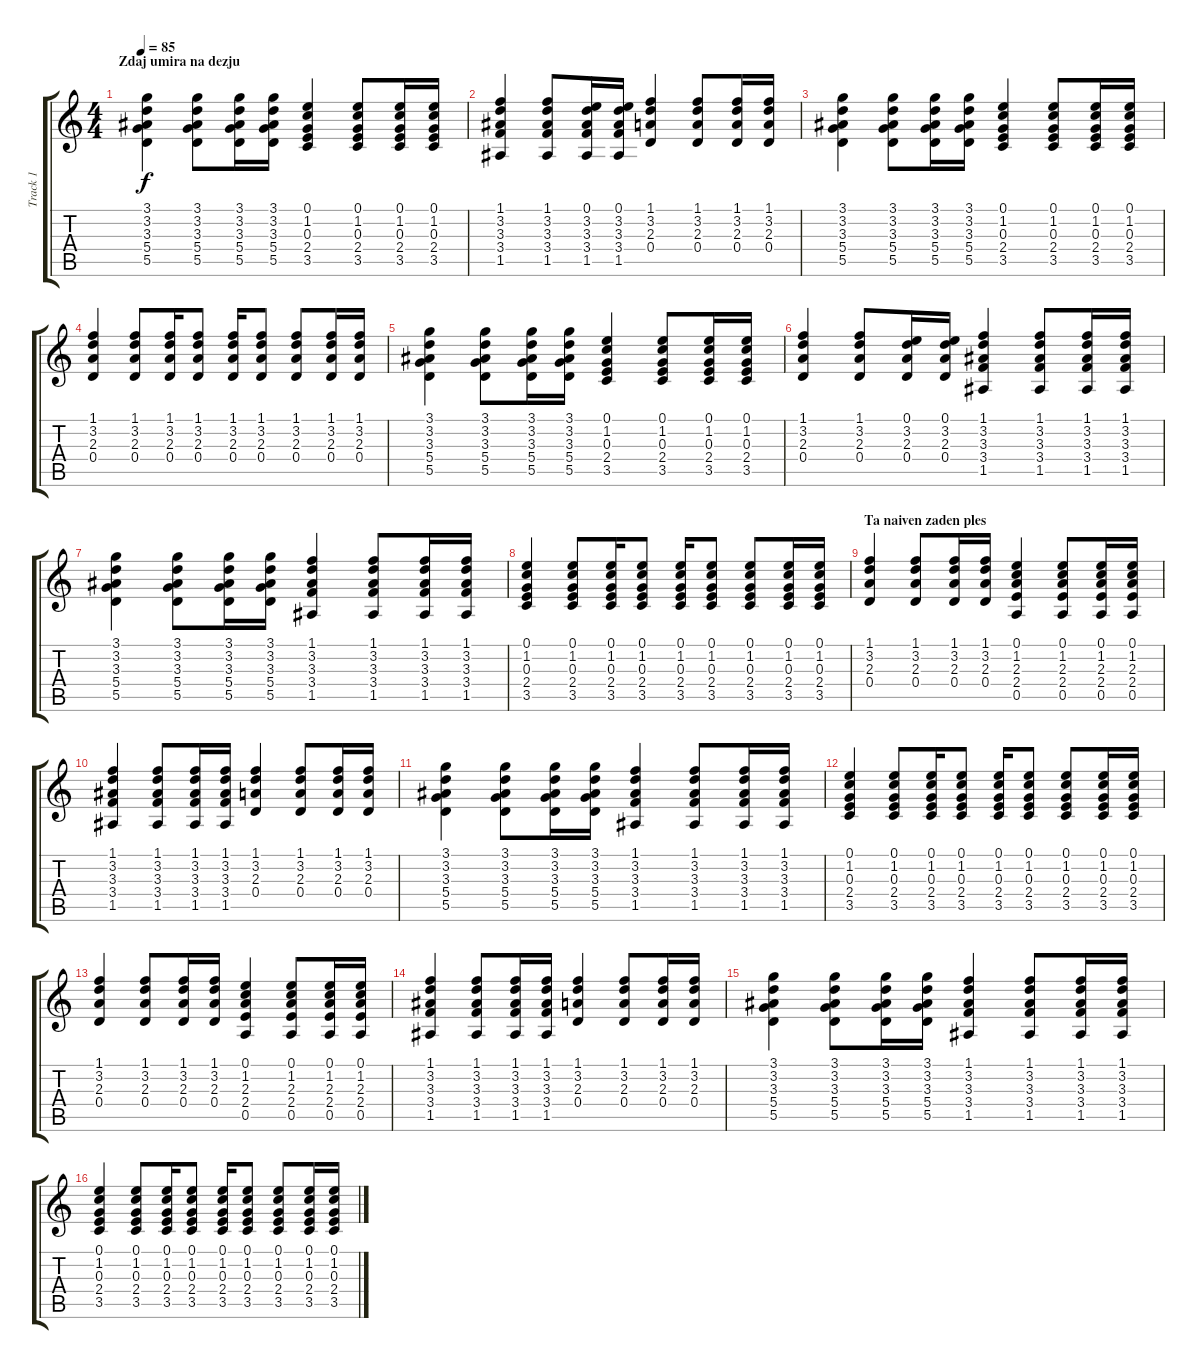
\track ("Track 1" "Track 1") {instrument acousticguitarnylon}
\staff {score tabs}
\tuning (E4 B3 G3 D3 A2 E2) {hide}
\ts (4 4)
\section ("" "Zdaj umira na dezju")
\tempo 85
\clef g2
\ks c
(3.1 3.2 3.3 5.4 5.5).4{dy f} (3.1 3.2 3.3 5.4 5.5).8 (3.1 3.2 3.3 5.4 5.5).16 (3.1 3.2 3.3 5.4 5.5).16 (0.1 1.2 0.3 2.4 3.5).4 (0.1 1.2 0.3 2.4 3.5).8 (0.1 1.2 0.3 2.4 3.5).16 (0.1 1.2 0.3 2.4 3.5).16 |
(1.1 3.2 3.3 3.4 1.5).4 (1.1 3.2 3.3 3.4 1.5).8 (0.1 3.2 3.3 3.4 1.5).16 (0.1 3.2 3.3 3.4 1.5).16 (1.1 3.2 2.3 0.4).4 (1.1 3.2 2.3 0.4).8 (1.1 3.2 2.3 0.4).16 (1.1 3.2 2.3 0.4).16 |
(3.1 3.2 3.3 5.4 5.5).4 (3.1 3.2 3.3 5.4 5.5).8 (3.1 3.2 3.3 5.4 5.5).16 (3.1 3.2 3.3 5.4 5.5).16 (0.1 1.2 0.3 2.4 3.5).4 (0.1 1.2 0.3 2.4 3.5).8 (0.1 1.2 0.3 2.4 3.5).16 (0.1 1.2 0.3 2.4 3.5).16 |
(1.1 3.2 2.3 0.4).4 (1.1 3.2 2.3 0.4).8 (1.1 3.2 2.3 0.4).16 (1.1 3.2 2.3 0.4).8 (1.1 3.2 2.3 0.4).16 (1.1 3.2 2.3 0.4).8 (1.1 3.2 2.3 0.4).8 (1.1 3.2 2.3 0.4).16 (1.1 3.2 2.3 0.4).16 |
(3.1 3.2 3.3 5.4 5.5).4 (3.1 3.2 3.3 5.4 5.5).8 (3.1 3.2 3.3 5.4 5.5).16 (3.1 3.2 3.3 5.4 5.5).16 (0.1 1.2 0.3 2.4 3.5).4 (0.1 1.2 0.3 2.4 3.5).8 (0.1 1.2 0.3 2.4 3.5).16 (0.1 1.2 0.3 2.4 3.5).16 |
(1.1 3.2 2.3 0.4).4 (1.1 3.2 2.3 0.4).8 (0.1 3.2 2.3 0.4).16 (0.1 3.2 2.3 0.4).16 (1.1 3.2 3.3 3.4 1.5).4 (1.1 3.2 3.3 3.4 1.5).8 (1.1 3.2 3.3 3.4 1.5).16 (1.1 3.2 3.3 3.4 1.5).16 |
(3.1 3.2 3.3 5.4 5.5).4 (3.1 3.2 3.3 5.4 5.5).8 (3.1 3.2 3.3 5.4 5.5).16 (3.1 3.2 3.3 5.4 5.5).16 (1.1 3.2 3.3 3.4 1.5).4 (1.1 3.2 3.3 3.4 1.5).8 (1.1 3.2 3.3 3.4 1.5).16 (1.1 3.2 3.3 3.4 1.5).16 |
(0.1 1.2 0.3 2.4 3.5).4 (0.1 1.2 0.3 2.4 3.5).8 (0.1 1.2 0.3 2.4 3.5).16 (0.1 1.2 0.3 2.4 3.5).8 (0.1 1.2 0.3 2.4 3.5).16 (0.1 1.2 0.3 2.4 3.5).8 (0.1 1.2 0.3 2.4 3.5).8 (0.1 1.2 0.3 2.4 3.5).16 (0.1 1.2 0.3 2.4 3.5).16 |
\section ("" "Ta naiven zaden ples")
(1.1 3.2 2.3 0.4).4 (1.1 3.2 2.3 0.4).8 (1.1 3.2 2.3 0.4).16 (1.1 3.2 2.3 0.4).16 (0.1 1.2 2.3 2.4 0.5).4 (0.1 1.2 2.3 2.4 0.5).8 (0.1 1.2 2.3 2.4 0.5).16 (0.1 1.2 2.3 2.4 0.5).16 |
(1.1 3.2 3.3 3.4 1.5).4 (1.1 3.2 3.3 3.4 1.5).8 (1.1 3.2 3.3 3.4 1.5).16 (1.1 3.2 3.3 3.4 1.5).16 (1.1 3.2 2.3 0.4).4 (1.1 3.2 2.3 0.4).8 (1.1 3.2 2.3 0.4).16 (1.1 3.2 2.3 0.4).16 |
(3.1 3.2 3.3 5.4 5.5).4 (3.1 3.2 3.3 5.4 5.5).8 (3.1 3.2 3.3 5.4 5.5).16 (3.1 3.2 3.3 5.4 5.5).16 (1.1 3.2 3.3 3.4 1.5).4 (1.1 3.2 3.3 3.4 1.5).8 (1.1 3.2 3.3 3.4 1.5).16 (1.1 3.2 3.3 3.4 1.5).16 |
(0.1 1.2 0.3 2.4 3.5).4 (0.1 1.2 0.3 2.4 3.5).8 (0.1 1.2 0.3 2.4 3.5).16 (0.1 1.2 0.3 2.4 3.5).8 (0.1 1.2 0.3 2.4 3.5).16 (0.1 1.2 0.3 2.4 3.5).8 (0.1 1.2 0.3 2.4 3.5).8 (0.1 1.2 0.3 2.4 3.5).16 (0.1 1.2 0.3 2.4 3.5).16 |
(1.1 3.2 2.3 0.4).4 (1.1 3.2 2.3 0.4).8 (1.1 3.2 2.3 0.4).16 (1.1 3.2 2.3 0.4).16 (0.1 1.2 2.3 2.4 0.5).4 (0.1 1.2 2.3 2.4 0.5).8 (0.1 1.2 2.3 2.4 0.5).16 (0.1 1.2 2.3 2.4 0.5).16 |
(1.1 3.2 3.3 3.4 1.5).4 (1.1 3.2 3.3 3.4 1.5).8 (1.1 3.2 3.3 3.4 1.5).16 (1.1 3.2 3.3 3.4 1.5).16 (1.1 3.2 2.3 0.4).4 (1.1 3.2 2.3 0.4).8 (1.1 3.2 2.3 0.4).16 (1.1 3.2 2.3 0.4).16 |
(3.1 3.2 3.3 5.4 5.5).4 (3.1 3.2 3.3 5.4 5.5).8 (3.1 3.2 3.3 5.4 5.5).16 (3.1 3.2 3.3 5.4 5.5).16 (1.1 3.2 3.3 3.4 1.5).4 (1.1 3.2 3.3 3.4 1.5).8 (1.1 3.2 3.3 3.4 1.5).16 (1.1 3.2 3.3 3.4 1.5).16 |
(0.1 1.2 0.3 2.4 3.5).4 (0.1 1.2 0.3 2.4 3.5).8 (0.1 1.2 0.3 2.4 3.5).16 (0.1 1.2 0.3 2.4 3.5).8 (0.1 1.2 0.3 2.4 3.5).16 (0.1 1.2 0.3 2.4 3.5).8 (0.1 1.2 0.3 2.4 3.5).8 (0.1 1.2 0.3 2.4 3.5).16 (0.1 1.2 0.3 2.4 3.5).16
